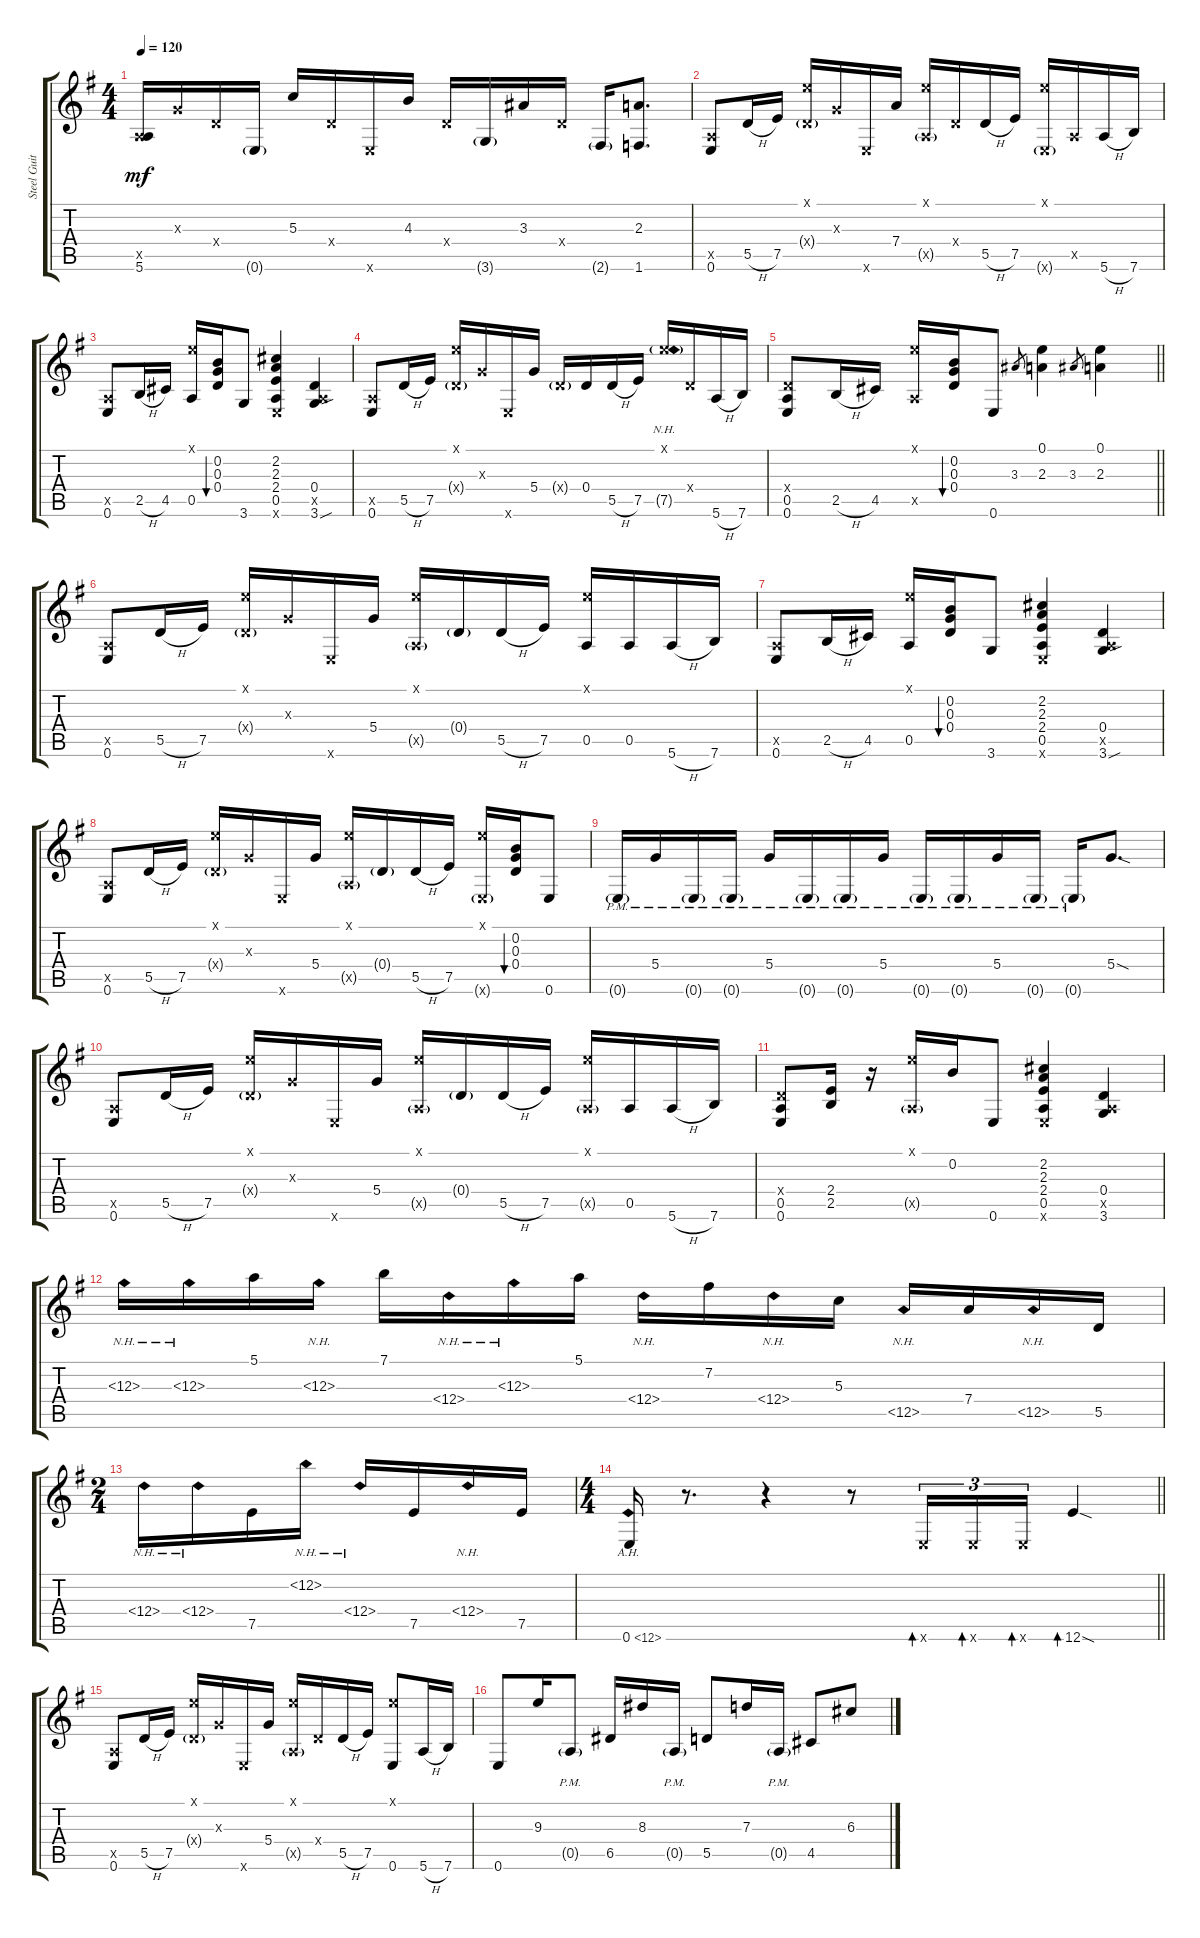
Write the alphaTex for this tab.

\track ("Steel Guitar" "Steel Guit") {instrument acousticguitarsteel}
\staff {score tabs}
\tuning (E4 B3 G3 D3 A2 E2) {hide}
\ts (4 4)
\tempo 120
\clef g2
\ks g
(0.5{x} 5.6).16{dy mf} 0.3{x}.16 0.4{x}.16 0.6{g}.16 5.3.16 0.4{x}.16 0.6{x}.16 4.3.16 0.4{x}.16 3.6{g}.16 3.3.16 0.4{x}.16 2.6{g}.16 (2.3 1.6).8{d} |
(0.5{x} 0.6).8 5.5{h}.16 7.5.16 (0.1{x} 0.4{g x}).16 0.3{x}.16 0.6{x}.16 7.4.16 (0.1{x} 0.5{g x}).16 0.4{x}.16 5.5{h}.16 7.5.16 (0.1{x} 0.6{g x}).16 0.5{x}.16 5.6{h}.16 7.6.16 |
(0.5{x} 0.6).8 2.5{h}.16 4.5.16 (0.1{x} 0.5).16 (0.2 0.3 0.4).16{bu 30} 3.6.8 (2.2 2.3 2.4 0.5 0.6{x}).4 (0.4 0.5{x} 3.6{sou}).4 |
(0.5{x} 0.6).8 5.5{h}.16 7.5.16 (0.1{x} 0.4{g x}).16 0.3{x}.16 0.6{x}.16 5.4.16 0.4{g x}.16 0.4.16 5.5{h}.16 7.5.16 (0.1{x} 7.5{nh g}).16 0.4{x}.16 5.6{h}.16 7.6.16 |
\barLineRight lightlight
(0.4{x} 0.5 0.6).8 2.5{h}.16 4.5.16 (0.1{x} 0.5{x}).16 (0.2 0.3 0.4).16{bu 30} 0.6.8 3.3.8{gr} (0.1 2.3).4 3.3.8{gr} (0.1 2.3).4 |
\section ("" "")
(0.5{x} 0.6).8 5.5{h}.16 7.5.16 (0.1{x} 0.4{g x}).16 0.3{x}.16 0.6{x}.16 5.4.16 (0.1{x} 0.5{g x}).16 0.4{g}.16 5.5{h}.16 7.5.16 (0.1{x} 0.5).16 0.5.16 5.6{h}.16 7.6.16 |
(0.5{x} 0.6).8 2.5{h}.16 4.5.16 (0.1{x} 0.5).16 (0.2 0.3 0.4).16{bu 30} 3.6.8 (2.2 2.3 2.4 0.5 0.6{x}).4 (0.4 0.5{x} 3.6{sou}).4 |
(0.5{x} 0.6).8 5.5{h}.16 7.5.16 (0.1{x} 0.4{g x}).16 0.3{x}.16 0.6{x}.16 5.4.16 (0.1{x} 0.5{g x}).16 0.4{g}.16 5.5{h}.16 7.5.16 (0.1{x} 0.6{g x}).16 (0.2 0.3 0.4).16{bu 30} 0.6.8 |
0.6{g pm}.16 5.4{pm}.16 0.6{g pm}.16 0.6{g pm}.16 5.4{pm}.16 0.6{g pm}.16 0.6{g pm}.16 5.4{pm}.16 0.6{g pm}.16 0.6{g pm}.16 5.4{pm}.16 0.6{g pm}.16 0.6{g pm}.16 5.4{sod}.8{d} |
(0.5{x} 0.6).8 5.5{h}.16 7.5.16 (0.1{x} 0.4{g x}).16 0.3{x}.16 0.6{x}.16 5.4.16 (0.1{x} 0.5{g x}).16 0.4{g}.16 5.5{h}.16 7.5.16 (0.1{x} 0.5{g x}).16 0.5.16 5.6{h}.16 7.6.16 |
(0.4{x} 0.5 0.6).8 (2.4 2.5).16 r.16 (0.1{x} 0.5{g x}).16 0.2.16 0.6.8 (2.2 2.3 2.4 0.5 0.6{x}).4 (0.4 0.5{x} 3.6).4 |
12.3{nh}.16 12.3{nh}.16 5.1.16 12.3{nh}.16 7.1.16 12.4{nh}.16 12.3{nh}.16 5.1.16 12.4{nh}.16 7.2.16 12.4{nh}.16 5.3.16 12.5{nh}.16 7.4.16 12.5{nh}.16 5.5.16 |
\ts (2 4)
12.4{nh}.16 12.4{nh}.16 7.5.16 12.2{nh}.16 12.4{nh}.16 7.5.16 12.4{nh}.16 7.5.16 |
\ts (4 4)
\barLineRight lightlight
0.6{ah 12}.16 r.8{d} r.4 r.8 0.6{x}.16{tu (3 2) bd 30} 0.6{x}.16{tu (3 2) bd 30} 0.6{x}.16{tu (3 2) bd 30} 12.6{sod}.4{bd 30} |
\section ("" "")
(0.5{x} 0.6).8 5.5{h}.16 7.5.16 (0.1{x} 0.4{g x}).16 0.3{x}.16 0.6{x}.16 5.4.16 (0.1{x} 0.5{g x}).16 0.4{x}.16 5.5{h}.16 7.5.16 (0.1{x} 0.6).8 5.6{h}.16 7.6.16 |
0.6.8 9.3.16 0.5{g pm}.8 6.5.16 8.3.16 0.5{g pm}.16 5.5.8 7.3.16 0.5{g pm}.16 4.5.8 6.3.8
